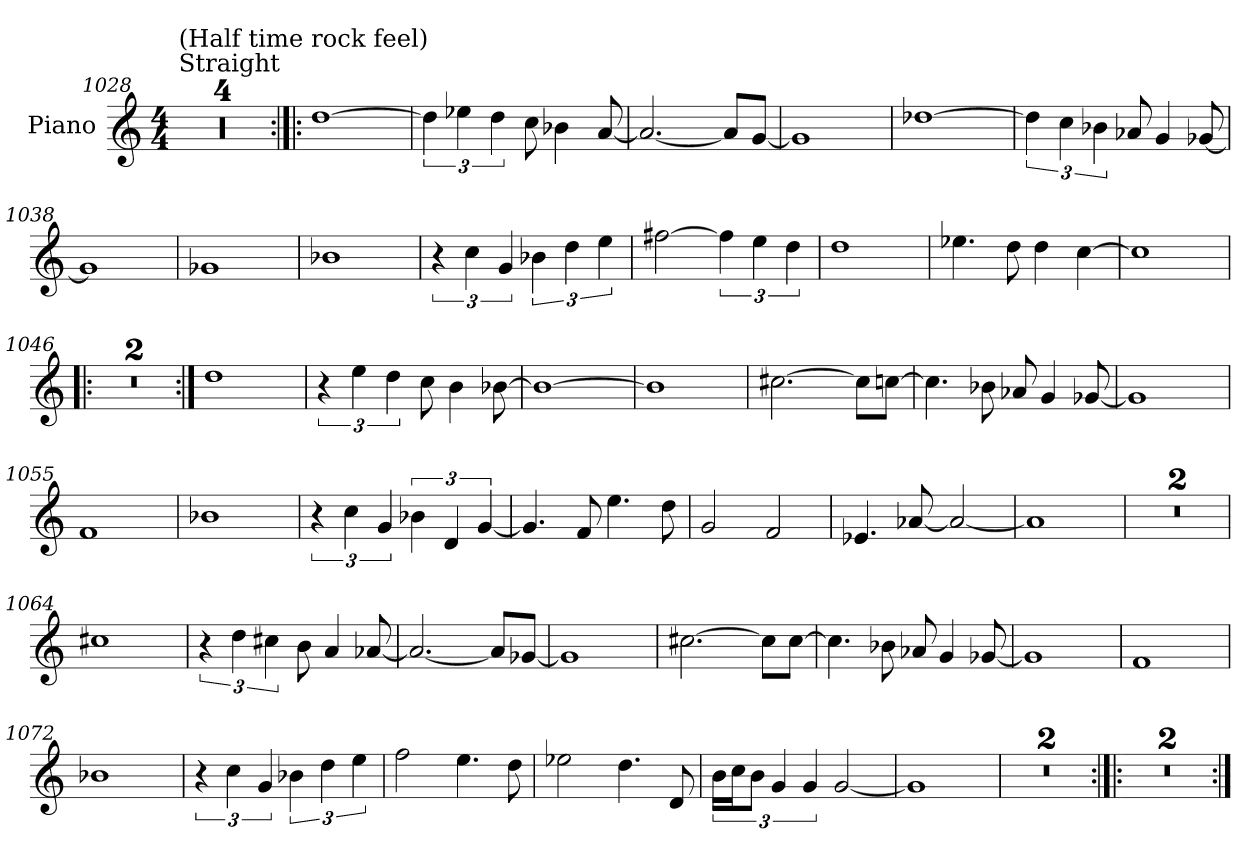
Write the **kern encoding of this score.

**kern
*part1
*staff1
*I"Piano
*I'Pno.
!!LO:PB:g=z
*clefG2
*k[]
*M4/4
=1028!|:
!LO:TX:t=Straight
!LO:TX:a:t=(Half time rock feel)
1r
=1029
1r
=1030
1r
=1031
1r
!!LO:LB:g=z
=1032:|!|:
[1dd
=1033
6dd\]
6ee-X\
6dd\
8cc\
4b-X\
[8a/
=1034
2.a/_
8a/L]
[8g/J
=1035
1g]
!!LO:LB:g=z
=1036
[1dd-X
=1037
6dd-\]
6cc\
6b-X\
8a-X/
4g/
[8g-X/
=1038
1g-]
=1039
1g-X
!!LO:LB:g=z
=1040
1b-X
=1041
6r
6cc\
6g/
6b-X\
6dd\
6ee\
=1042
[2ff#X\
6ff#\]
6ee\
6dd\
=1043
1dd
!!LO:LB:g=z
=1044
4.ee-X\
8dd\
4dd\
[4cc\
=1045
1cc]
=1046!|:
1r
=1047
1r
=1048:|!
1dd
=1049
6r
6ee\
6dd\
8cc\
4b\
[8b-X\
=1050
1b-_
=1051
1b-]
!!LO:LB:g=z
=1052
[2.cc#X\
8cc#\L]
[8ccn\J
=1053
4.cc\]
8b-X\
8a-X/
4g/
[8g-X/
=1054
1g-]
=1055
1f
=1056
1b-X
=1057
6r
6cc\
6g/
6b-X\
6d/
[6g/
!!LO:LB:g=z
=1058
4.g/]
8f/
4.ee\
8dd\
=1059
2g/
2f/
=1060
4.e-X/
[8a-X/
2a-/_
=1061
1a-]
=1062
1r
=1063
1r
!!LO:LB:g=z
=1064
1cc#X
=1065
6r
6dd\
6cc#X\
8b\
4a/
[8a-X/
=1066
2.a-/_
8a-/L]
[8g-X/J
=1067
1g-]
=1068
[2.cc#X\
8cc#\L]
[8cc#\J
=1069
4.cc#\]
8b-X\
8a-X/
4g/
[8g-X/
=1070
1g-]
=1071
1f
!!LO:LB:g=z
=1072
1b-X
=1073
6r
6cc\
6g/
6b-X\
6dd\
6ee\
=1074
2ff\
4.ee\
8dd\
=1075
2ee-X\
4.dd\
8d/
=1076
24b\LL
24cc\J
12b\J
6g/
6g/
[2g/
=1077
1g]
!!LO:LB:g=z
=1078
1r
=1079
1r
=1080:|!|:
1r
=1081
1r
=:|!
*-
